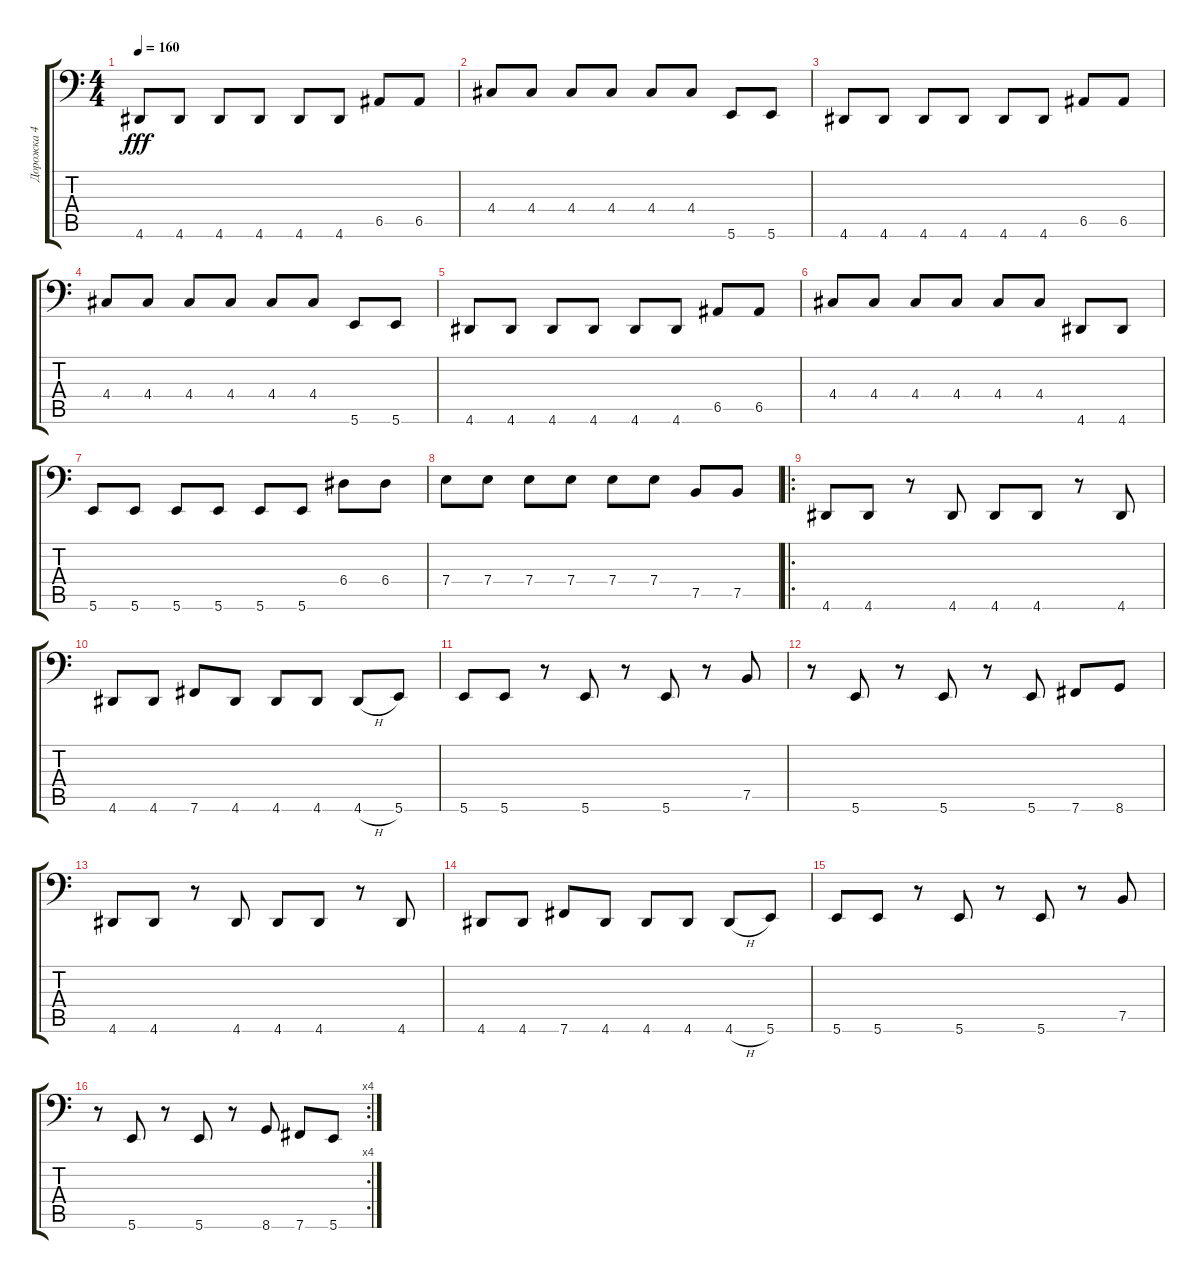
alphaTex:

\track ("Дорожка 4" "Дорожка 4") {instrument electricbasspick}
\staff {score tabs}
\tuning (B2 Gb2 D2 A1 E1 B0) {hide}
\ts (4 4)
\tempo 160
\clef f4
\ks c
4.6.8{dy fff} 4.6.8 4.6.8 4.6.8 4.6.8 4.6.8 6.5.8 6.5.8 |
4.4.8 4.4.8 4.4.8 4.4.8 4.4.8 4.4.8 5.6.8 5.6.8 |
4.6.8 4.6.8 4.6.8 4.6.8 4.6.8 4.6.8 6.5.8 6.5.8 |
4.4.8 4.4.8 4.4.8 4.4.8 4.4.8 4.4.8 5.6.8 5.6.8 |
4.6.8 4.6.8 4.6.8 4.6.8 4.6.8 4.6.8 6.5.8 6.5.8 |
4.4.8 4.4.8 4.4.8 4.4.8 4.4.8 4.4.8 4.6.8 4.6.8 |
5.6.8 5.6.8 5.6.8 5.6.8 5.6.8 5.6.8 6.4.8 6.4.8 |
7.4.8 7.4.8 7.4.8 7.4.8 7.4.8 7.4.8 7.5.8 7.5.8 |
\ro
4.6.8 4.6.8 r.8 4.6.8 4.6.8 4.6.8 r.8 4.6.8 |
4.6.8 4.6.8 7.6.8 4.6.8 4.6.8 4.6.8 4.6{h}.8 5.6.8 |
5.6.8 5.6.8 r.8 5.6.8 r.8 5.6.8 r.8 7.5.8 |
r.8 5.6.8 r.8 5.6.8 r.8 5.6.8 7.6.8 8.6.8 |
4.6.8 4.6.8 r.8 4.6.8 4.6.8 4.6.8 r.8 4.6.8 |
4.6.8 4.6.8 7.6.8 4.6.8 4.6.8 4.6.8 4.6{h}.8 5.6.8 |
5.6.8 5.6.8 r.8 5.6.8 r.8 5.6.8 r.8 7.5.8 |
\rc 4
r.8 5.6.8 r.8 5.6.8 r.8 8.6.8 7.6.8 5.6.8
